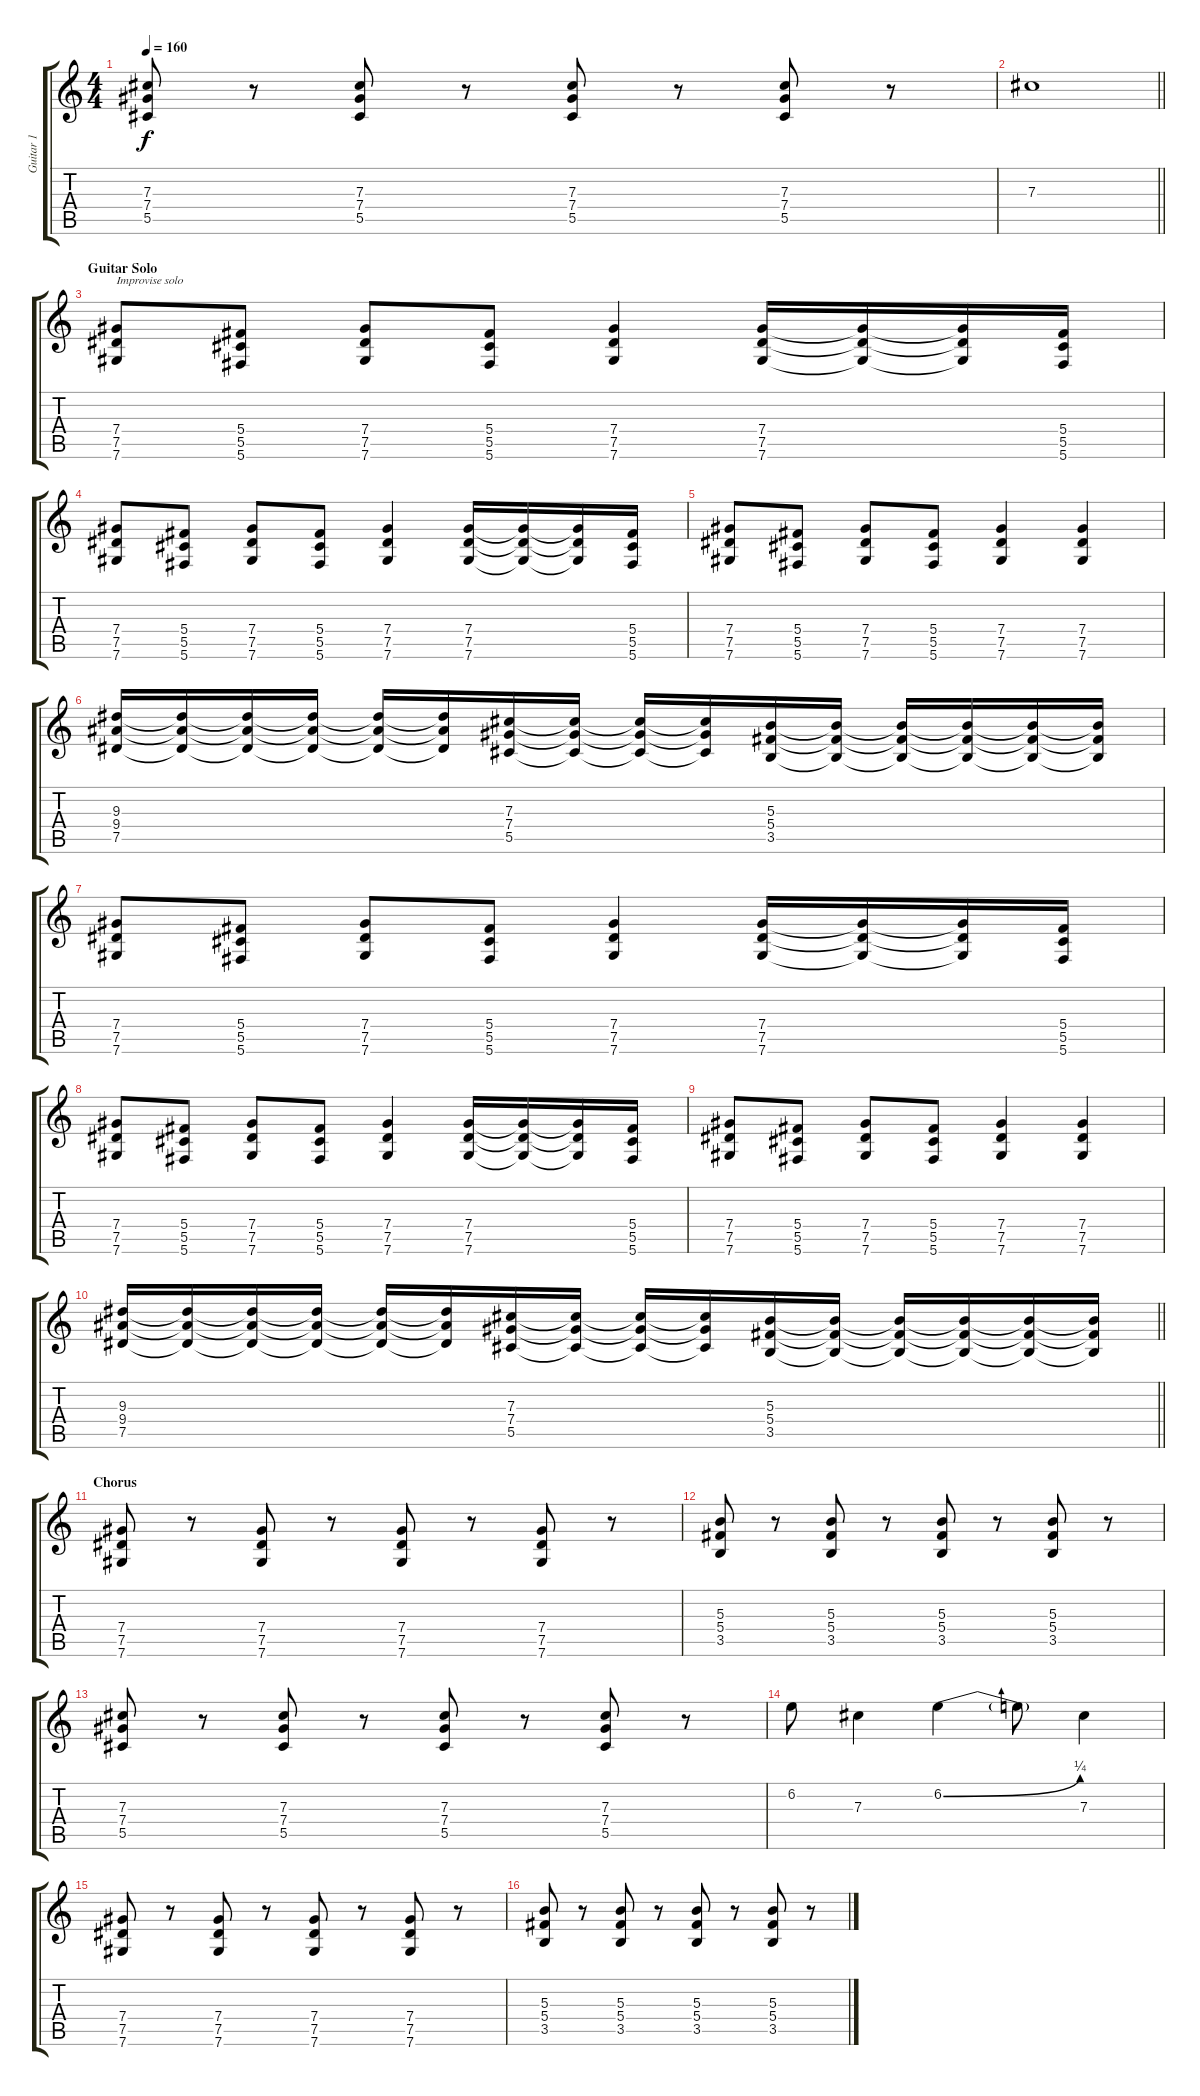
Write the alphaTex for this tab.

\track ("Guitar 1" "Guitar 1") {instrument distortionguitar}
\staff {score tabs}
\tuning (Eb4 Bb3 Gb3 Db3 Ab2 Db2) {hide}
\ts (4 4)
\tempo 160
\clef g2
\ks c
(7.3 7.4 5.5).8{dy f} r.8 (7.3 7.4 5.5).8 r.8 (7.3 7.4 5.5).8 r.8 (7.3 7.4 5.5).8 r.8 |
\barLineRight lightlight
7.3.1 |
\section ("" "Guitar Solo")
(7.4 7.5 7.6).8{txt "Improvise solo"} (5.4 5.5 5.6).8 (7.4 7.5 7.6).8 (5.4 5.5 5.6).8 (7.4 7.5 7.6).4 (7.4 7.5 7.6).16 (7.4{t} 7.5{t} 7.6{t}).16 (7.4{t} 7.5{t} 7.6{t}).16 (5.4 5.5 5.6).16 |
(7.4 7.5 7.6).8 (5.4 5.5 5.6).8 (7.4 7.5 7.6).8 (5.4 5.5 5.6).8 (7.4 7.5 7.6).4 (7.4 7.5 7.6).16 (7.4{t} 7.5{t} 7.6{t}).16 (7.4{t} 7.5{t} 7.6{t}).16 (5.4 5.5 5.6).16 |
(7.4 7.5 7.6).8 (5.4 5.5 5.6).8 (7.4 7.5 7.6).8 (5.4 5.5 5.6).8 (7.4 7.5 7.6).4 (7.4 7.5 7.6).4 |
(9.3 9.4 7.5).16 (9.3{t} 9.4{t} 7.5{t}).16 (9.3{t} 9.4{t} 7.5{t}).16 (9.3{t} 9.4{t} 7.5{t}).16 (9.3{t} 9.4{t} 7.5{t}).16 (9.3{t} 9.4{t} 7.5{t}).16 (7.3 7.4 5.5).16 (7.3{t} 7.4{t} 5.5{t}).16 (7.3{t} 7.4{t} 5.5{t}).16 (7.3{t} 7.4{t} 5.5{t}).16 (5.3 5.4 3.5).16 (5.3{t} 5.4{t} 3.5{t}).16 (5.3{t} 5.4{t} 3.5{t}).16 (5.3{t} 5.4{t} 3.5{t}).16 (5.3{t} 5.4{t} 3.5{t}).16 (5.3{t} 5.4{t} 3.5{t}).16 |
(7.4 7.5 7.6).8 (5.4 5.5 5.6).8 (7.4 7.5 7.6).8 (5.4 5.5 5.6).8 (7.4 7.5 7.6).4 (7.4 7.5 7.6).16 (7.4{t} 7.5{t} 7.6{t}).16 (7.4{t} 7.5{t} 7.6{t}).16 (5.4 5.5 5.6).16 |
(7.4 7.5 7.6).8 (5.4 5.5 5.6).8 (7.4 7.5 7.6).8 (5.4 5.5 5.6).8 (7.4 7.5 7.6).4 (7.4 7.5 7.6).16 (7.4{t} 7.5{t} 7.6{t}).16 (7.4{t} 7.5{t} 7.6{t}).16 (5.4 5.5 5.6).16 |
(7.4 7.5 7.6).8 (5.4 5.5 5.6).8 (7.4 7.5 7.6).8 (5.4 5.5 5.6).8 (7.4 7.5 7.6).4 (7.4 7.5 7.6).4 |
\barLineRight lightlight
(9.3 9.4 7.5).16 (9.3{t} 9.4{t} 7.5{t}).16 (9.3{t} 9.4{t} 7.5{t}).16 (9.3{t} 9.4{t} 7.5{t}).16 (9.3{t} 9.4{t} 7.5{t}).16 (9.3{t} 9.4{t} 7.5{t}).16 (7.3 7.4 5.5).16 (7.3{t} 7.4{t} 5.5{t}).16 (7.3{t} 7.4{t} 5.5{t}).16 (7.3{t} 7.4{t} 5.5{t}).16 (5.3 5.4 3.5).16 (5.3{t} 5.4{t} 3.5{t}).16 (5.3{t} 5.4{t} 3.5{t}).16 (5.3{t} 5.4{t} 3.5{t}).16 (5.3{t} 5.4{t} 3.5{t}).16 (5.3{t} 5.4{t} 3.5{t}).16 |
\section ("" "Chorus")
(7.4 7.5 7.6).8 r.8 (7.4 7.5 7.6).8 r.8 (7.4 7.5 7.6).8 r.8 (7.4 7.5 7.6).8 r.8 |
(5.3 5.4 3.5).8 r.8 (5.3 5.4 3.5).8 r.8 (5.3 5.4 3.5).8 r.8 (5.3 5.4 3.5).8 r.8 |
(7.3 7.4 5.5).8 r.8 (7.3 7.4 5.5).8 r.8 (7.3 7.4 5.5).8 r.8 (7.3 7.4 5.5).8 r.8 |
6.2.8 7.3.4 6.2{be (bend 0 0 60 1)}.4 6.2{t}.8 7.3.4 |
(7.4 7.5 7.6).8 r.8 (7.4 7.5 7.6).8 r.8 (7.4 7.5 7.6).8 r.8 (7.4 7.5 7.6).8 r.8 |
(5.3 5.4 3.5).8 r.8 (5.3 5.4 3.5).8 r.8 (5.3 5.4 3.5).8 r.8 (5.3 5.4 3.5).8 r.8
